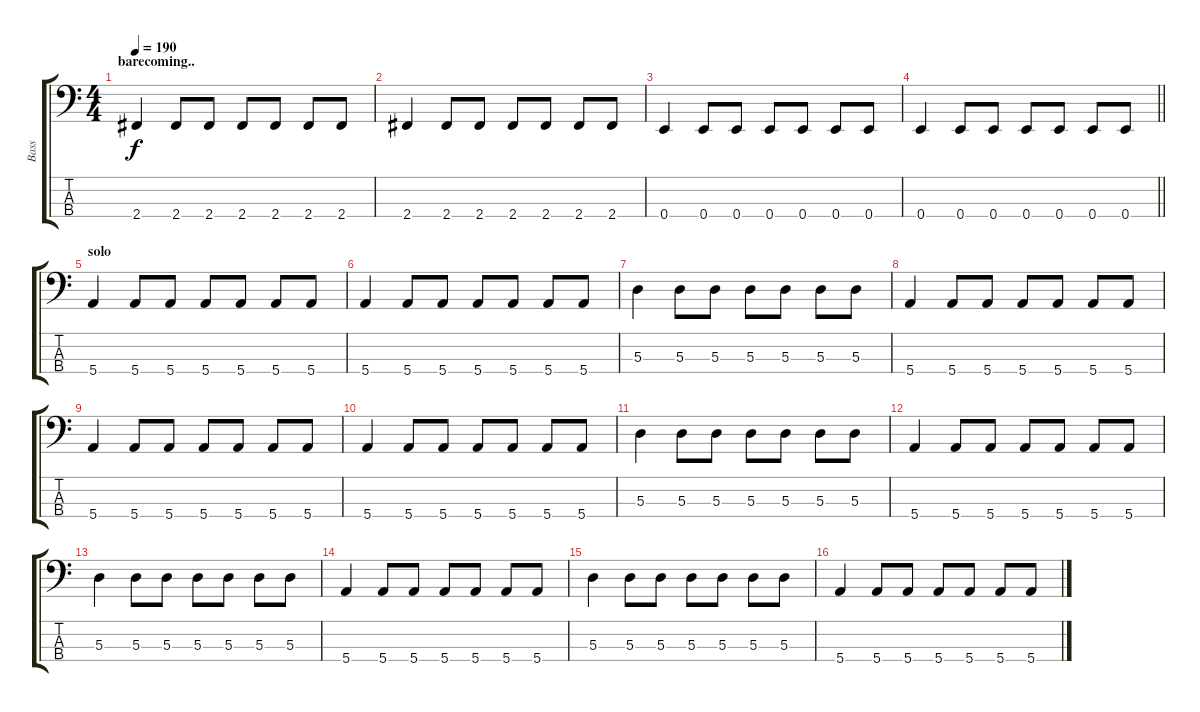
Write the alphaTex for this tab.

\track ("Bass" "Bass") {instrument electricbassfinger}
\staff {score tabs}
\tuning (G2 D2 A1 E1) {hide}
\ts (4 4)
\section ("" "barecoming..")
\tempo 190
\clef f4
\ks c
2.4.4{dy f} 2.4.8 2.4.8 2.4.8 2.4.8 2.4.8 2.4.8 |
2.4.4 2.4.8 2.4.8 2.4.8 2.4.8 2.4.8 2.4.8 |
0.4.4 0.4.8 0.4.8 0.4.8 0.4.8 0.4.8 0.4.8 |
\barLineRight lightlight
0.4.4 0.4.8 0.4.8 0.4.8 0.4.8 0.4.8 0.4.8 |
\section ("" "solo")
5.4.4 5.4.8 5.4.8 5.4.8 5.4.8 5.4.8 5.4.8 |
5.4.4 5.4.8 5.4.8 5.4.8 5.4.8 5.4.8 5.4.8 |
5.3.4 5.3.8 5.3.8 5.3.8 5.3.8 5.3.8 5.3.8 |
5.4.4 5.4.8 5.4.8 5.4.8 5.4.8 5.4.8 5.4.8 |
5.4.4 5.4.8 5.4.8 5.4.8 5.4.8 5.4.8 5.4.8 |
5.4.4 5.4.8 5.4.8 5.4.8 5.4.8 5.4.8 5.4.8 |
5.3.4 5.3.8 5.3.8 5.3.8 5.3.8 5.3.8 5.3.8 |
5.4.4 5.4.8 5.4.8 5.4.8 5.4.8 5.4.8 5.4.8 |
5.3.4 5.3.8 5.3.8 5.3.8 5.3.8 5.3.8 5.3.8 |
5.4.4 5.4.8 5.4.8 5.4.8 5.4.8 5.4.8 5.4.8 |
5.3.4 5.3.8 5.3.8 5.3.8 5.3.8 5.3.8 5.3.8 |
5.4.4 5.4.8 5.4.8 5.4.8 5.4.8 5.4.8 5.4.8
